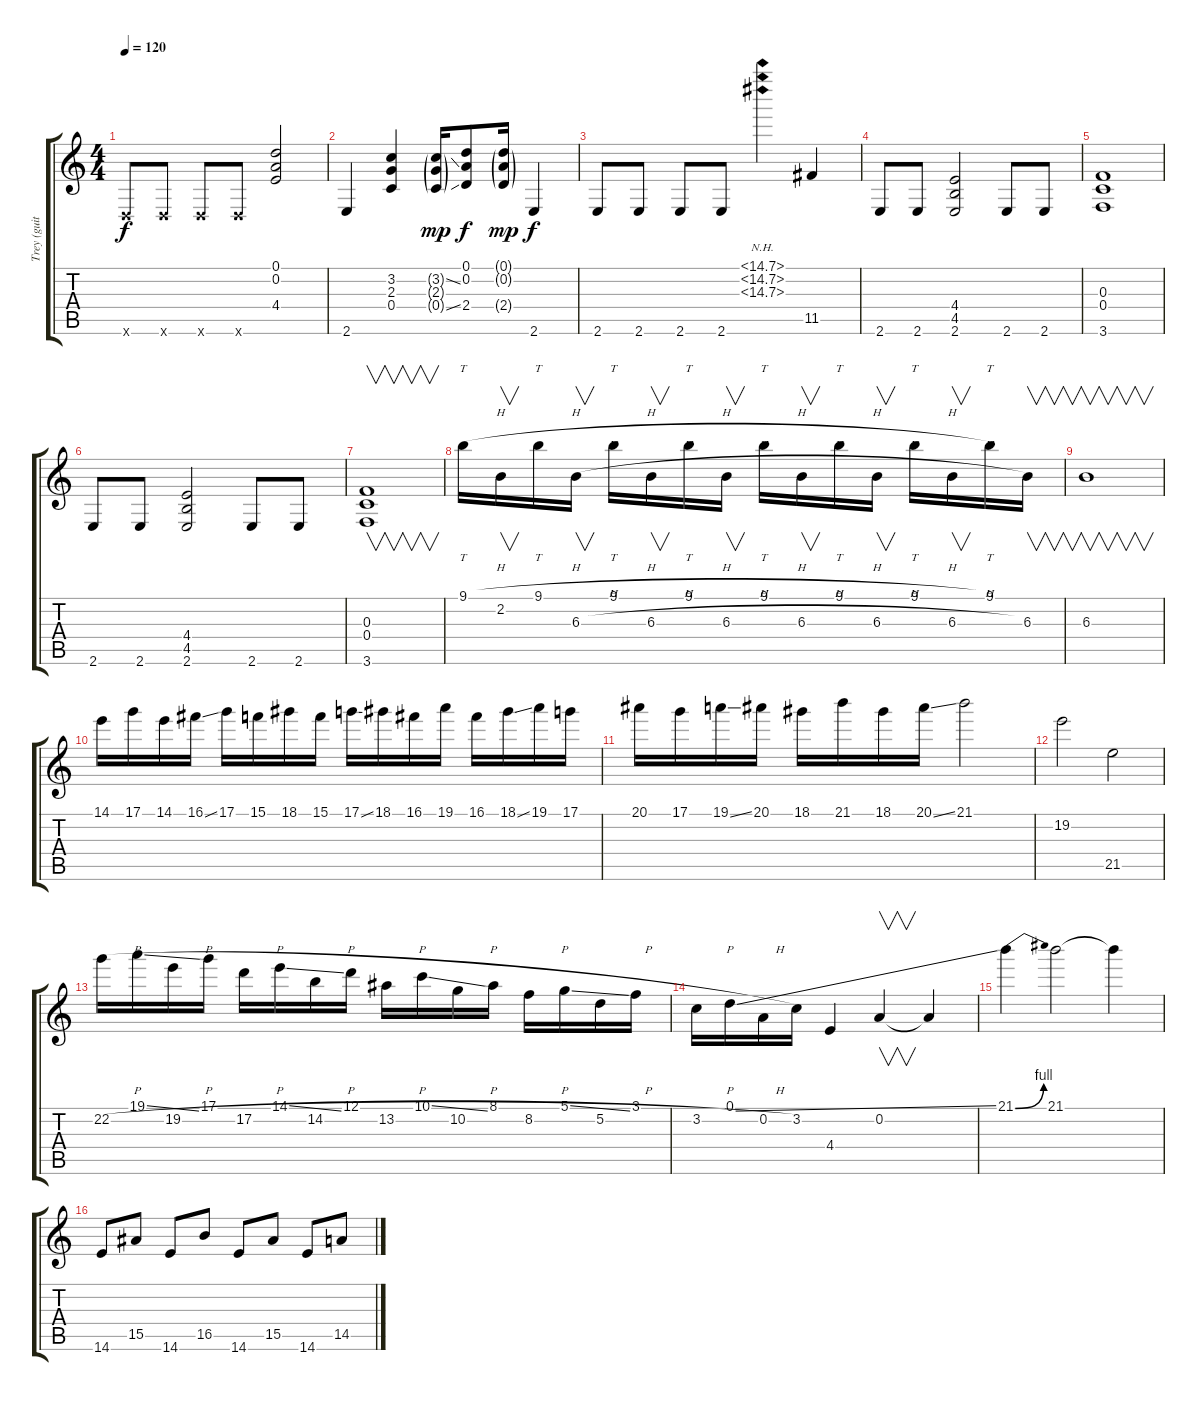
\track ("Trey (guitar) " "Trey (guit") {instrument overdrivenguitar}
\staff {score tabs}
\tuning (D4 A3 F3 C3 G2 D2) {hide}
\ts (4 4)
\tempo 120
\clef g2
\ks c
0.6{x}.8{dy f} 0.6{x}.8 0.6{x}.8 0.6{x}.8 (0.1 0.2 4.4).2 |
2.6.4 (3.2 2.3 0.4).4 (3.2{ss g} 2.3{g} 0.4{ss g}).16{dy mp} (0.1 0.2 2.4).8{dy f} (0.1{g} 0.2{g} 2.4{g}).16{dy mp} 2.6.4{dy f} |
2.6.8 2.6.8 2.6.8 2.6.8 (14.1{nh} 14.2{nh} 14.3{nh}).4 11.5.4 |
2.6.8 2.6.8 (4.4 4.5 2.6).2 2.6.8 2.6.8 |
(0.3 0.4 3.6).1 |
2.6.8 2.6.8 (4.4 4.5 2.6).2 2.6.8 2.6.8 |
(0.3 0.4 3.6).1{v} |
9.1{h}.16{tt} 2.2.16{v} 9.1{h}.16{tt} 6.3{h}.16{v} 9.1{h}.16{tt} 6.3{h}.16{v} 9.1{h}.16{tt} 6.3{h}.16{v} 9.1{h}.16{tt} 6.3{h}.16{v} 9.1{h}.16{tt} 6.3{h}.16{v} 9.1{h}.16{tt} 6.3{h}.16{v} 9.1.16{tt} 6.3.16{v} |
6.3.1{v} |
14.1.16 17.1.16 14.1.16 16.1{ss}.16 17.1.16 15.1.16 18.1.16 15.1.16 17.1{ss}.16 18.1.16 16.1.16 19.1.16 16.1.16 18.1{ss}.16 19.1.16 17.1.16 |
20.1.16 17.1.16 19.1{ss}.16 20.1.16 18.1.16 21.1.16 18.1.16 20.1{ss}.16 21.1.2 |
19.2.2 21.5.2 |
22.2{h}.16 19.1{ss}.16 19.2{h}.16 17.1.16 17.2{h}.16 14.1{ss}.16 14.2{h}.16 12.1.16 13.2{h}.16 10.1{ss}.16 10.2{h}.16 8.1.16 8.2{h}.16 5.1{ss}.16 5.2{h}.16 3.1.16 |
3.2{h}.16 0.1{ss}.16 0.2{h}.16 3.2.16 4.4.4 0.2.4{v} 0.2{t}.4 |
21.1{be (bend 0 0 60 4)}.4 21.1.2 21.1{t}.4 |
14.6.8 15.5.8 14.6.8 16.5.8 14.6.8 15.5.8 14.6.8 14.5.8
